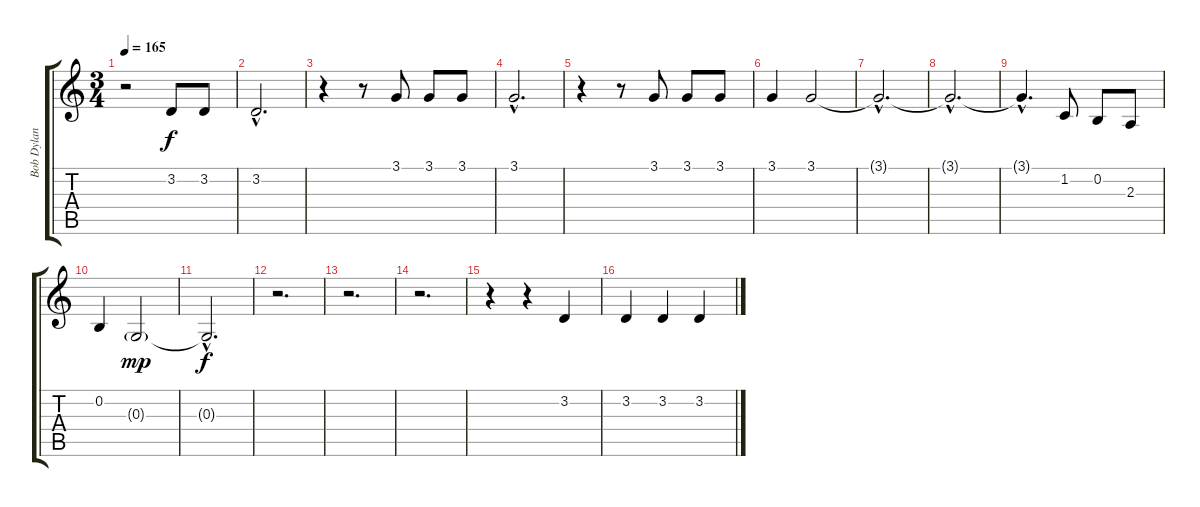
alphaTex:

\track ("Bob Dylan Voice" "Bob Dylan ") {instrument harmonica}
\staff {score tabs}
\tuning (E4 B3 G3 D3 A2 E2) {hide}
\ts (3 4)
\tempo 165
\clef g2
\ks c
r.2{dy f} 3.2.8 3.2.8 |
3.2{hac}.2{d} |
r.4 r.8 3.1.8 3.1.8 3.1.8 |
3.1{hac}.2{d} |
r.4 r.8 3.1.8 3.1.8 3.1.8 |
3.1.4 3.1.2 |
3.1{hac t}.2{d} |
3.1{hac t}.2{d} |
3.1{hac t}.4{d} 1.2.8 0.2.8 2.3.8 |
0.2.4 0.3{g}.2{dy mp} |
0.3{hac t}.2{d dy f} |
r.2{d} |
r.2{d} |
r.2{d} |
r.4 r.4 3.2.4 |
3.2.4 3.2.4 3.2.4
